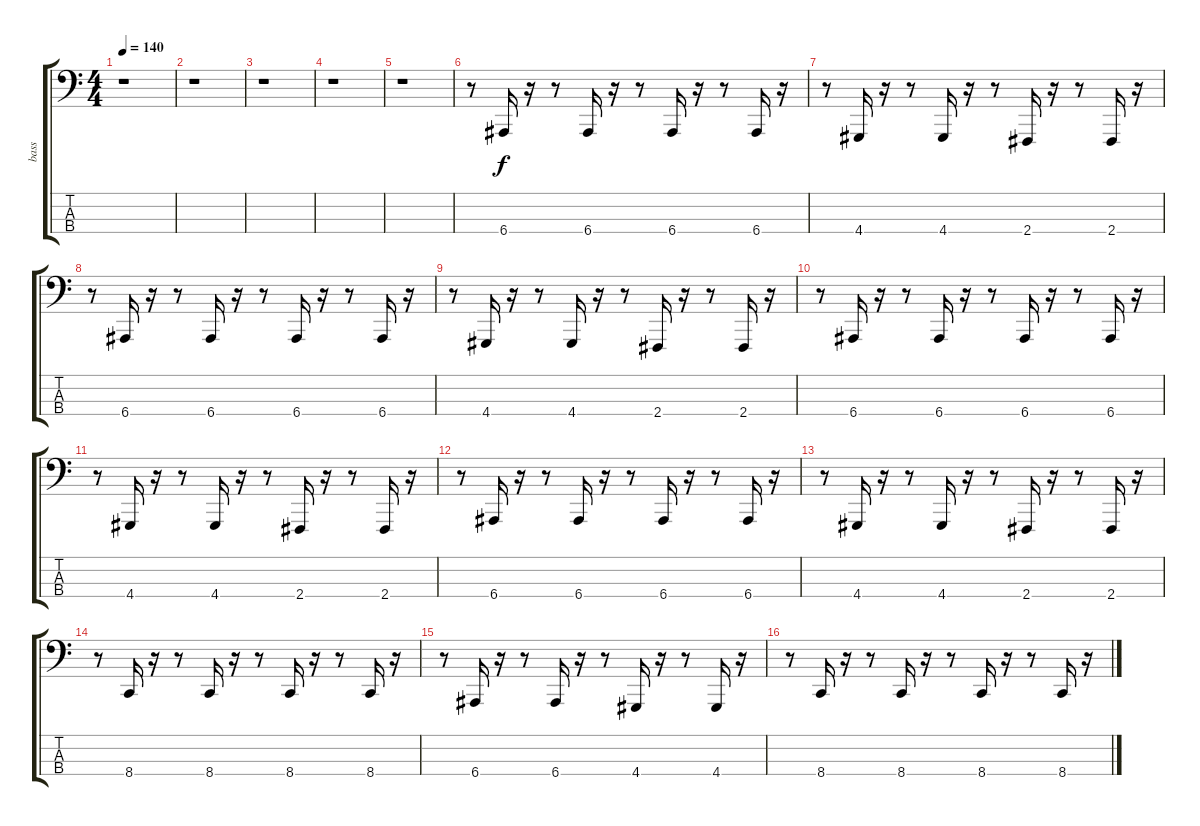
\track ("bass" "bass") {instrument lead2sawtooth}
\staff {score tabs}
\tuning (G2 D2 A1 E1) {hide}
\ts (4 4)
\tempo 140
\clef f4
\ks c
r.1{dy f} |
r.1 |
r.1 |
r.1 |
r.1 |
r.8 6.4.16 r.16 r.8 6.4.16 r.16 r.8 6.4.16 r.16 r.8 6.4.16 r.16 |
r.8 4.4.16 r.16 r.8 4.4.16 r.16 r.8 2.4.16 r.16 r.8 2.4.16 r.16 |
r.8 6.4.16 r.16 r.8 6.4.16 r.16 r.8 6.4.16 r.16 r.8 6.4.16 r.16 |
r.8 4.4.16 r.16 r.8 4.4.16 r.16 r.8 2.4.16 r.16 r.8 2.4.16 r.16 |
r.8 6.4.16 r.16 r.8 6.4.16 r.16 r.8 6.4.16 r.16 r.8 6.4.16 r.16 |
r.8 4.4.16 r.16 r.8 4.4.16 r.16 r.8 2.4.16 r.16 r.8 2.4.16 r.16 |
r.8 6.4.16 r.16 r.8 6.4.16 r.16 r.8 6.4.16 r.16 r.8 6.4.16 r.16 |
r.8 4.4.16 r.16 r.8 4.4.16 r.16 r.8 2.4.16 r.16 r.8 2.4.16 r.16 |
r.8 8.4.16 r.16 r.8 8.4.16 r.16 r.8 8.4.16 r.16 r.8 8.4.16 r.16 |
r.8 6.4.16 r.16 r.8 6.4.16 r.16 r.8 4.4.16 r.16 r.8 4.4.16 r.16 |
r.8 8.4.16 r.16 r.8 8.4.16 r.16 r.8 8.4.16 r.16 r.8 8.4.16 r.16
